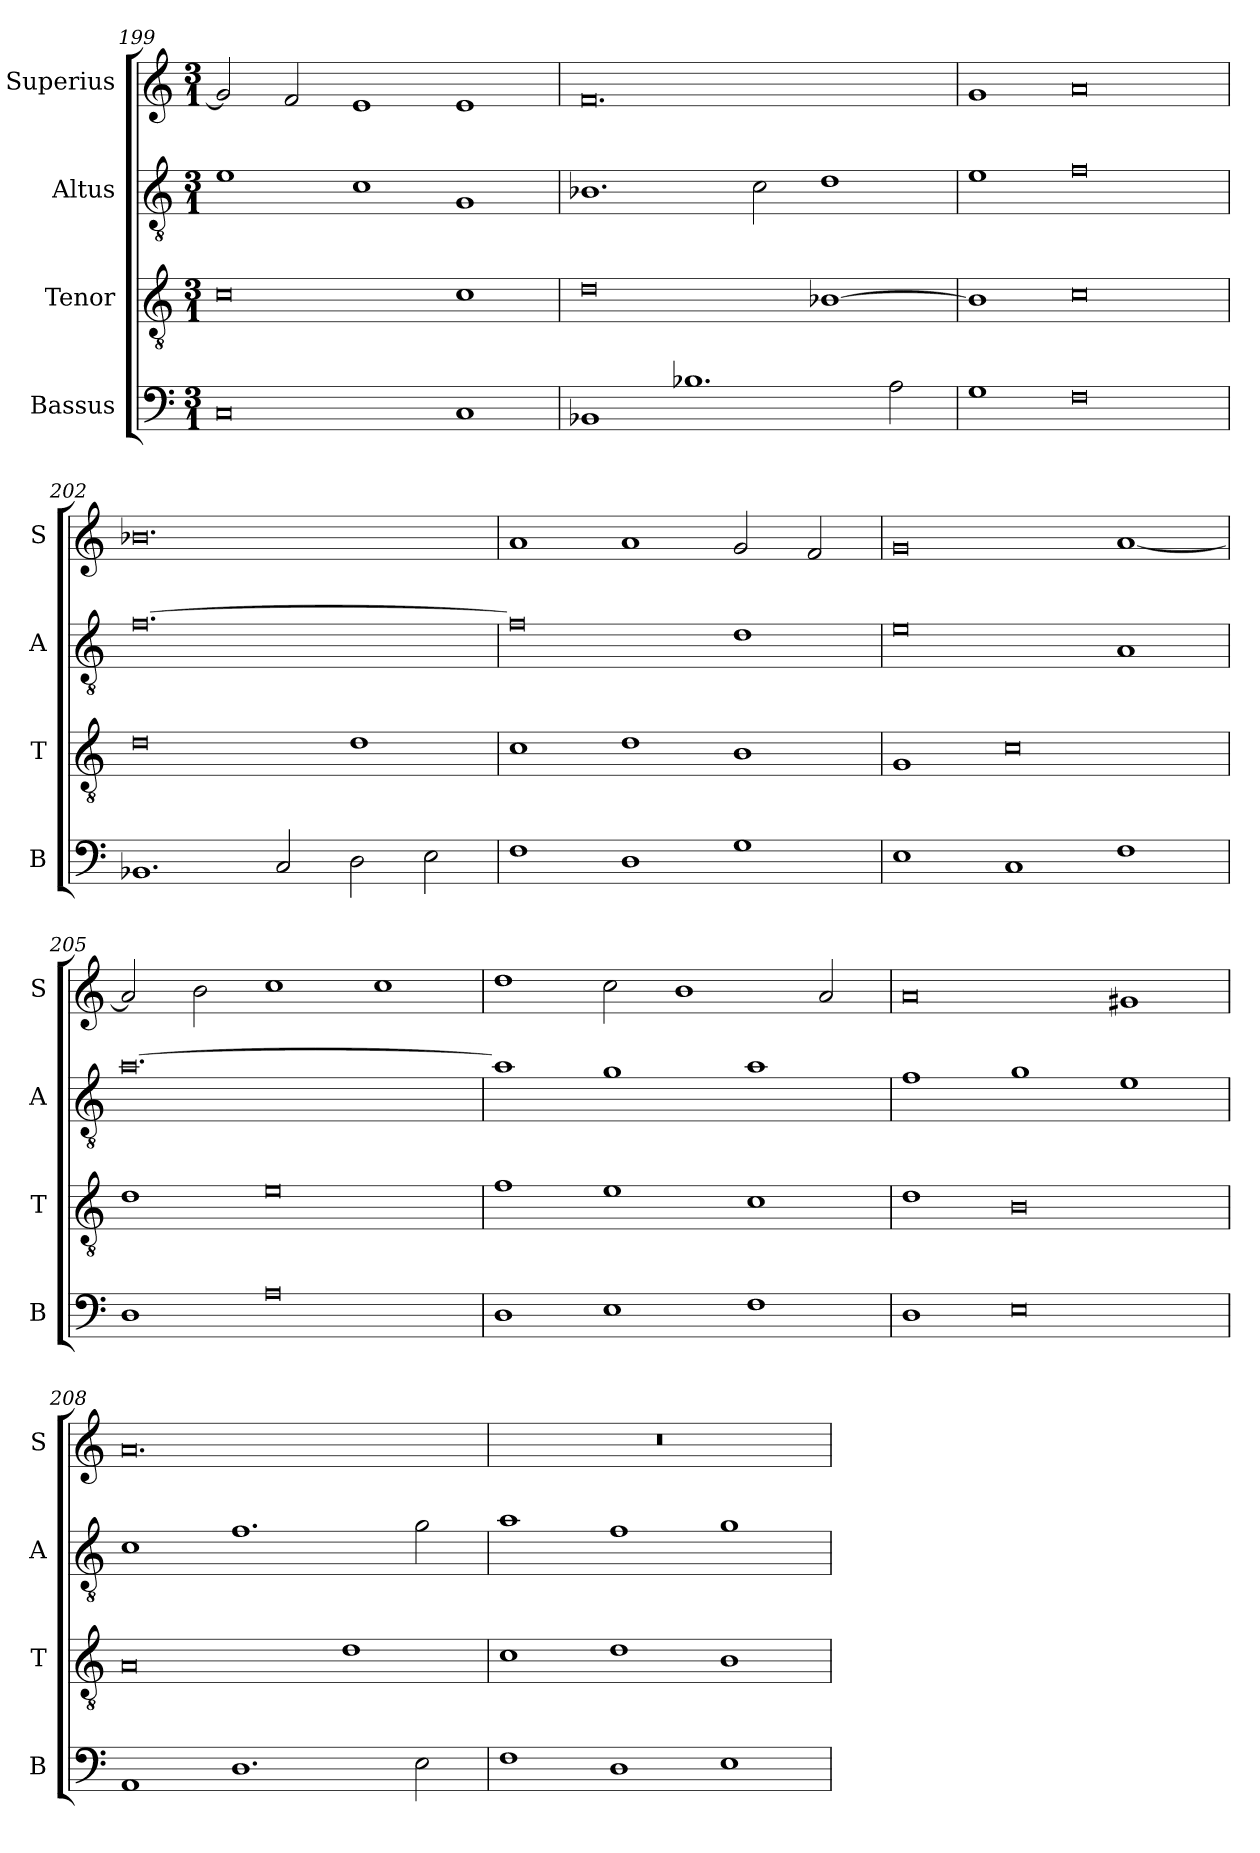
**kern	**kern	**kern	**kern
*part4	*part3	*part2	*part1
*staff4	*staff3	*staff2	*staff1
*I"Bassus	*I"Tenor	*I"Altus	*I"Superius
*I'B	*I'T	*I'A	*I'S
*clefF4	*clefGv2	*clefGv2	*clefG2
*k[]	*k[]	*k[]	*k[]
*M3/1	*M3/1	*M3/1	*M3/1
=199	=199	=199	=199
0C	0c	1e	2g/]
.	.	.	2f/
.	.	1c	1e
1C	1c	1G	1e
=200	=200	=200	=200
1BB-X	0d	1.B-X	0.f
1.B-X	.	.	.
.	.	2c\	.
.	[1B-X	1d	.
2A\	.	.	.
=201	=201	=201	=201
1G	1B-]	1e	1g
0F	0c	0f	0a
=202	=202	=202	=202
1.BB-X	0d	[0.f	0.b-X
2C/	.	.	.
2D\	1d	.	.
2E\	.	.	.
=203	=203	=203	=203
1F	1c	0f]	1a
1D	1d	.	1a
1G	1B	1d	2g/
.	.	.	2f/
=204	=204	=204	=204
1E	1G	0e	0g
1C	0c	.	.
1F	.	1A	[1a
=205	=205	=205	=205
1D	1d	[0.a	2a/]
.	.	.	2b\
0A	0e	.	1cc
.	.	.	1cc
=206	=206	=206	=206
1D	1f	1a]	1dd
1E	1e	1g	2cc\
.	.	.	1b
1F	1c	1a	.
.	.	.	2a/
=207	=207	=207	=207
1D	1d	1f	0a
0E	0B	1g	.
.	.	1e	1g#X
=208	=208	=208	=208
1AA	0A	1c	0.a
1.D	.	1.f	.
.	1d	.	.
2E\	.	2g\	.
=209	=209	=209	=209
1F	1c	1a	0.r
1D	1d	1f	.
1E	1B	1g	.
=	=	=	=
*-	*-	*-	*-
